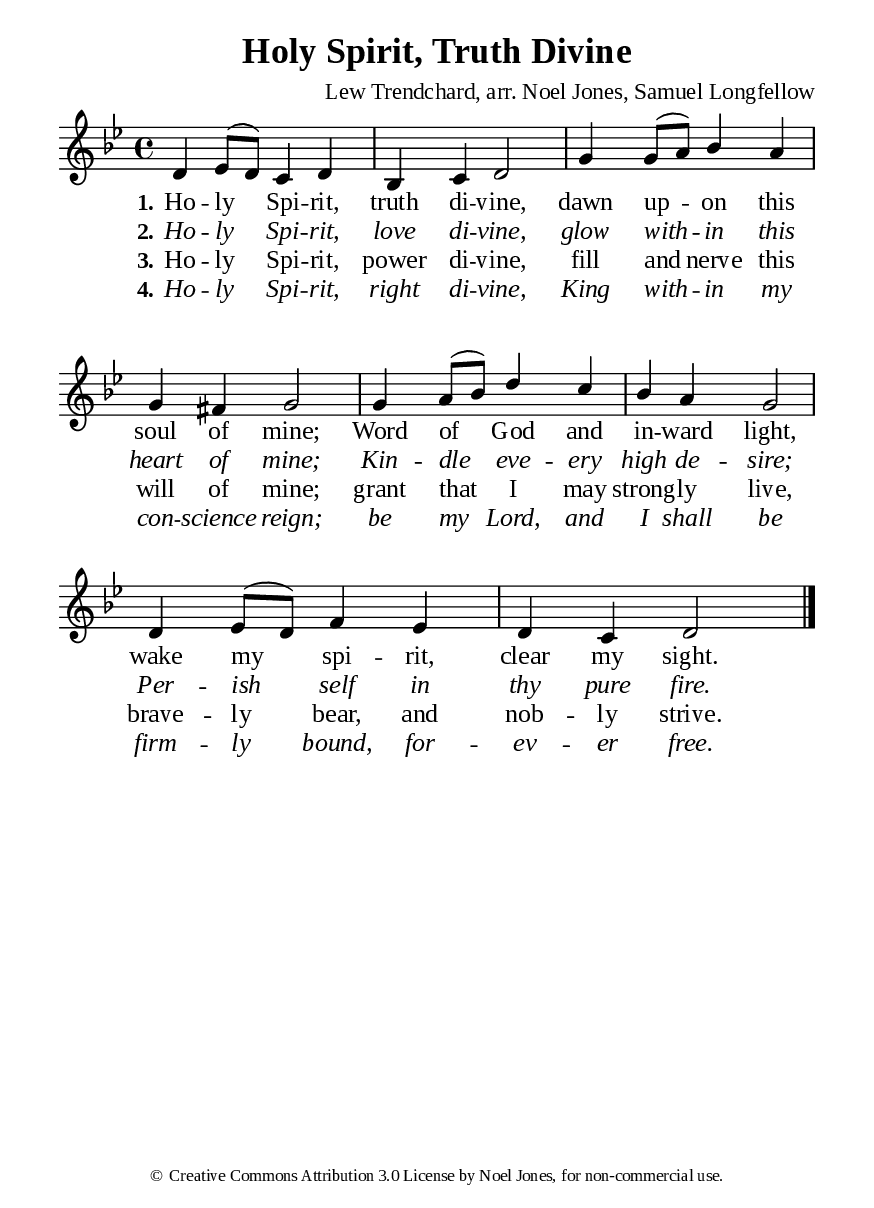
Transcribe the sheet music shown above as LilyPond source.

\version "2.18.2"

\header {
  title = "Holy Spirit, Truth Divine"
  composer = "Lew Trendchard, arr. Noel Jones, Samuel Longfellow"
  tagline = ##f
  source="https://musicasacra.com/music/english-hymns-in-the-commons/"
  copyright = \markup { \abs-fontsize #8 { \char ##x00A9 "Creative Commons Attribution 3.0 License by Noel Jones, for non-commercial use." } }
}

global= {
  \key bes \major
  \time 4/4
  \override Score.BarNumber.break-visibility = ##(#f #f #f)
  \override Lyrics.LyricSpace.minimum-distance = #3.0
}

\paper {
  #(set-paper-size "a5")
  top-margin = 10\mm
  bottom-marign = 10\mm
  left-margin = 10\mm
  right-margin = 10\mm
  indent = #0
  #(define fonts
	 (make-pango-font-tree "Liberation Serif"
	 		       "Liberation Serif"
			       "Liberation Serif"
			       (/ 20 20)))
  system-system-spacing = #'((basic-distance . 3) (padding . 5))
}

printItalic = \with {
  \override LyricText.font-shape = #'italic
}

% Verse music
musicVerseSoprano = \relative c' {
  %{	01	%} d4 ees8 (d) c4 d |
  %{	02	%} bes c d2 |
  %{	03	%} g4 g8 (a) bes4 a |
  %{	04	%} g fis g2 |
  %{	05	%} g4 a8 (bes) d4 c |
  %{	06	%} bes a g2 |
  %{	07	%} d4 ees8 (d) f4 ees |
  %{	08	%} d c d2 \bar "|."
}

% Verse lyrics
verseOne = \lyricmode {
  \set stanza = #"1."
  Ho -- ly Spi -- rit, truth di -- vine,
  dawn up -- on this soul of mine;
  Word of God and in -- ward light,
  wake my spi -- rit, clear my sight.
}

verseTwo = \lyricmode {
  \set stanza = #"2."
  Ho -- ly Spi -- rit, love di -- vine,
  glow with -- in this heart of mine;
  Kin -- dle eve -- ery high de -- sire;
  Per -- ish self in thy pure fire.
}

verseThree = \lyricmode {
  \set stanza = #"3."
  Ho -- ly Spi -- rit, power di -- vine,
  fill and nerve this will of mine;
  grant that I may strong -- ly live,
  brave -- ly bear, and nob -- ly strive.
}

verseFour = \lyricmode {
  \set stanza = #"4."
  Ho -- ly Spi -- rit, right di -- vine,
  King with -- in my con -- science reign;
  be my Lord, and I shall be
  firm -- ly bound, for -- ev -- er free.
}

% Layout
\score {
    \new ChoirStaff <<
      \new Staff <<
        \clef "treble"
        \new Voice = "sopranos" { \global \stemUp \slurUp \musicVerseSoprano }
      >>
      \new Lyrics \lyricsto sopranos \verseOne
      \new Lyrics \printItalic \lyricsto sopranos \verseTwo
      \new Lyrics \lyricsto sopranos \verseThree
      \new Lyrics \printItalic \lyricsto sopranos \verseFour
    >>
}
